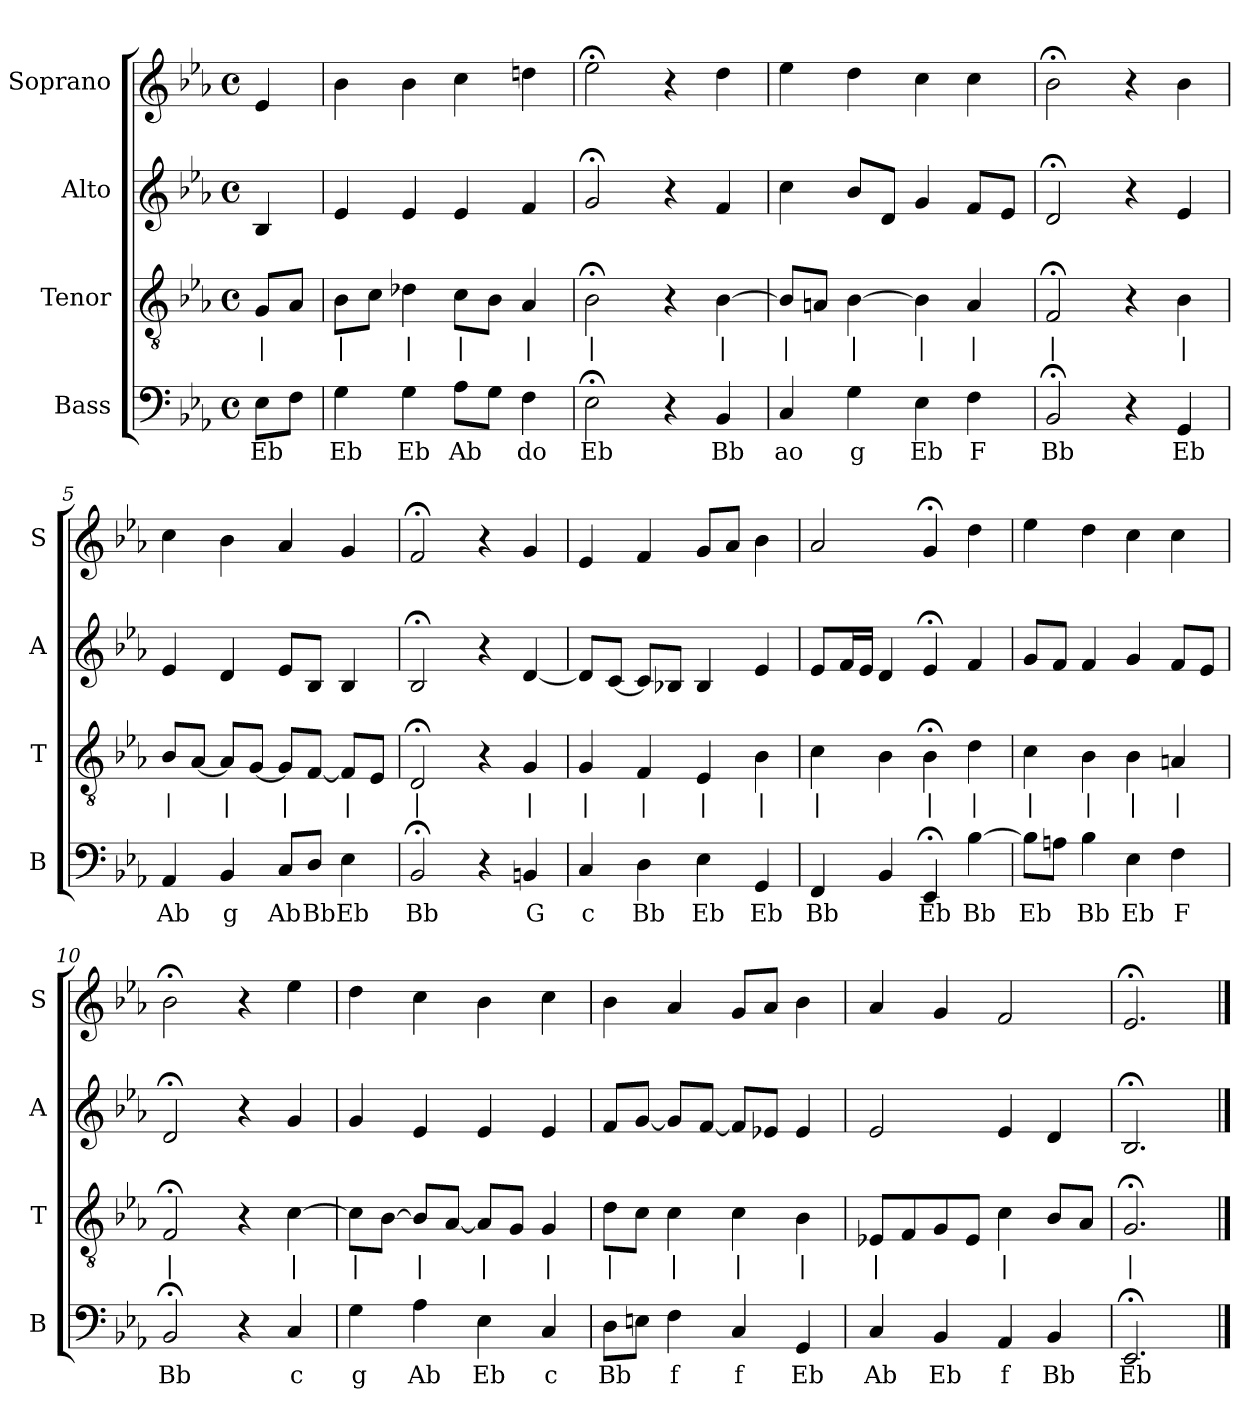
**kern	**text	**kern	**text	**kern	**kern
*part4	*part4	*part3	*part3	*part2	*part1
*staff4	*staff4	*staff3	*staff3	*staff2	*staff1
*I"Bass	*	*I"Tenor	*	*I"Alto	*I"Soprano
*I'B	*	*I'T	*	*I'A	*I'S
*clefF4	*	*clefGv2	*	*clefG2	*clefG2
*k[b-e-a-]	*	*k[b-e-a-]	*	*k[b-e-a-]	*k[b-e-a-]
*E-:	*	*E-:	*	*E-:	*E-:
*M4/4	*	*M4/4	*	*M4/4	*M4/4
*met(c)	*	*met(c)	*	*met(c)	*met(c)
*MM100	*	*MM100	*	*MM100	*MM100
=	=	=	=	=	=
8E-L	Eb	8GL	|	4B-	4e-
8FJ	.	8A-J	.	.	.
=1	=1	=1	=1	=1	=1
4G	Eb	8B-L	|	4e-	4b-
.	.	8cJ	.	.	.
4G	Eb	4d-X	|	4e-	4b-
8A-L	Ab	8cL	|	4e-	4cc
8GJ	.	8B-J	.	.	.
4F	do	4A-	|	4f	4ddn
=2	=2	=2	=2	=2	=2
2E-;<	Eb	2B-;<	|	2g;<	2ee-;<
4r	.	4r	.	4r	4r
4BB-	Bb	[4B-	|	4f	4dd
=3	=3	=3	=3	=3	=3
4C	ao	8B-L]	|	4cc	4ee-
.	.	8AnJ	.	.	.
4G	g	[4B-	|	8b-L	4dd
.	.	.	.	8dJ	.
4E-	Eb	4B-]	|	4g	4cc
4F	F	4A	|	8fL	4cc
.	.	.	.	8e-J	.
=4	=4	=4	=4	=4	=4
2BB-;<	Bb	2F;<	|	2d;<	2b-;<
4r	.	4r	.	4r	4r
4GG	Eb	4B-	|	4e-	4b-
=5	=5	=5	=5	=5	=5
4AA-	Ab	8B-L	|	4e-	4cc
.	.	[8A-J	.	.	.
4BB-	g	8A-L]	|	4d	4b-
.	.	[8GJ	.	.	.
8CL	Ab	8GL]	|	8e-L	4a-
8DJ	Bb	[8FJ	.	8B-J	.
4E-	Eb	8FL]	|	4B-	4g
.	.	8E-J	.	.	.
=6	=6	=6	=6	=6	=6
2BB-;<	Bb	2D;<	|	2B-;<	2f;<
4r	.	4r	.	4r	4r
4BBn	G	4G	|	[4d	4g
=7	=7	=7	=7	=7	=7
4C	c	4G	|	8dL]	4e-
.	.	.	.	[8cJ	.
4D	Bb	4F	|	8cL]	4f
.	.	.	.	8B-XJ	.
4E-	Eb	4E-	|	4B-	8gL
.	.	.	.	.	8a-J
4GG	Eb	4B-	|	4e-	4b-
=8	=8	=8	=8	=8	=8
4FF	Bb	4c	|	8e-L	2a-
.	.	.	.	16fL	.
.	.	.	.	16e-JJ	.
4BB-	.	4B-	.	4d	.
4EE-;<	Eb	4B-;<	|	4e-;<	4g;<
[4B-	Bb	4d	|	4f	4dd
=9	=9	=9	=9	=9	=9
8B-L]	Eb	4c	|	8gL	4ee-
8AnJ	.	.	.	8fJ	.
4B-	Bb	4B-	|	4f	4dd
4E-	Eb	4B-	|	4g	4cc
4F	F	4An	|	8fL	4cc
.	.	.	.	8e-J	.
=10	=10	=10	=10	=10	=10
2BB-;<	Bb	2F;<	|	2d;<	2b-;<
4r	.	4r	.	4r	4r
4C	c	[4c	|	4g	4ee-
=11	=11	=11	=11	=11	=11
4G	g	8cL]	|	4g	4dd
.	.	[8B-J	.	.	.
4A-	Ab	8B-L]	|	4e-	4cc
.	.	[8A-J	.	.	.
4E-	Eb	8A-L]	|	4e-	4b-
.	.	8GJ	.	.	.
4C	c	4G	|	4e-	4cc
=12	=12	=12	=12	=12	=12
8DL	Bb	8dL	|	8fL	4b-
8EnJ	.	8cJ	.	[8gJ	.
4F	f	4c	|	8gL]	4a-
.	.	.	.	[8fJ	.
4C	f	4c	|	8fL]	8gL
.	.	.	.	8e-XJ	8a-J
4GG	Eb	4B-	|	4e-	4b-
=13	=13	=13	=13	=13	=13
4C	Ab	8E-XL	|	2e-	4a-
.	.	8F	.	.	.
4BB-	Eb	8G	.	.	4g
.	.	8E-J	.	.	.
4AA-	f	4c	|	4e-	2f
4BB-	Bb	8B-L	.	4d	.
.	.	8A-J	.	.	.
=14	=14	=14	=14	=14	=14
2.EE-;<	Eb	2.G;<	|	2.B-;<	2.e-;<
==	==	==	==	==	==
*-	*-	*-	*-	*-	*-
